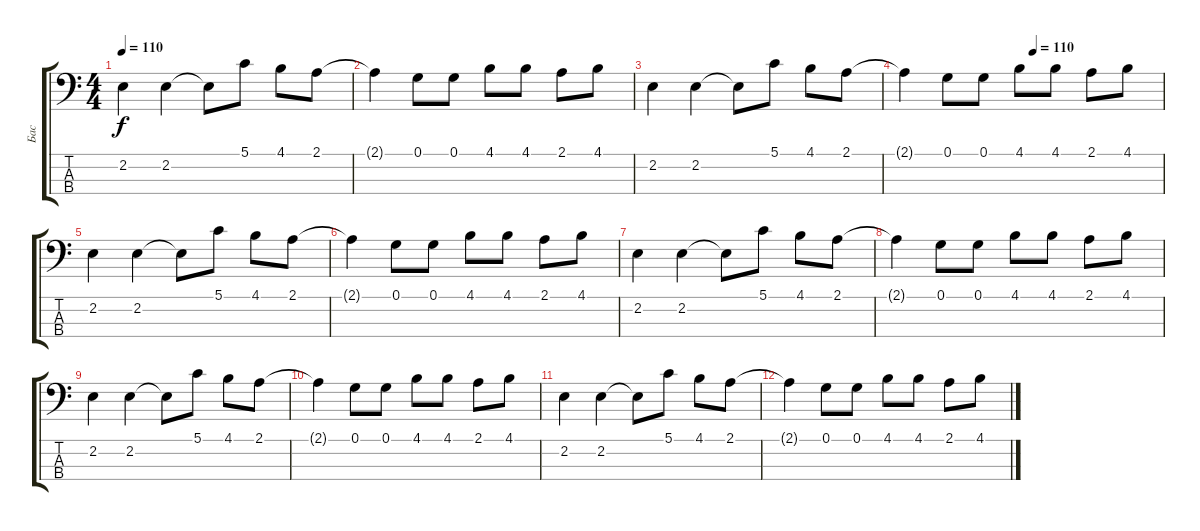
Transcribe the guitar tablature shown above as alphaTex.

\track ("Бас" "Бас") {instrument electricbassfinger}
\staff {score tabs}
\tuning (G2 D2 A1 E1) {hide}
\ts (4 4)
\tempo 110
\tempo 100
\tempo 110
\clef f4
\ks c
2.2.4{dy f instrument electricbassfinger} 2.2.4 2.2{t}.8 5.1.8 4.1.8 2.1.8 |
2.1{t}.4 0.1.8 0.1.8 4.1.8 4.1.8 2.1.8 4.1.8 |
2.2.4 2.2.4 2.2{t}.8 5.1.8 4.1.8 2.1.8 |
\tempo (110 0.5)
2.1{t}.4 0.1.8 0.1.8 4.1.8 4.1.8 2.1.8 4.1.8 |
2.2.4 2.2.4 2.2{t}.8 5.1.8 4.1.8 2.1.8 |
2.1{t}.4 0.1.8 0.1.8 4.1.8 4.1.8 2.1.8 4.1.8 |
2.2.4 2.2.4 2.2{t}.8 5.1.8 4.1.8 2.1.8 |
2.1{t}.4 0.1.8 0.1.8 4.1.8 4.1.8 2.1.8 4.1.8 |
2.2.4 2.2.4 2.2{t}.8 5.1.8 4.1.8 2.1.8 |
2.1{t}.4 0.1.8 0.1.8 4.1.8 4.1.8 2.1.8 4.1.8 |
2.2.4 2.2.4 2.2{t}.8 5.1.8 4.1.8 2.1.8 |
2.1{t}.4 0.1.8 0.1.8 4.1.8 4.1.8 2.1.8 4.1.8
